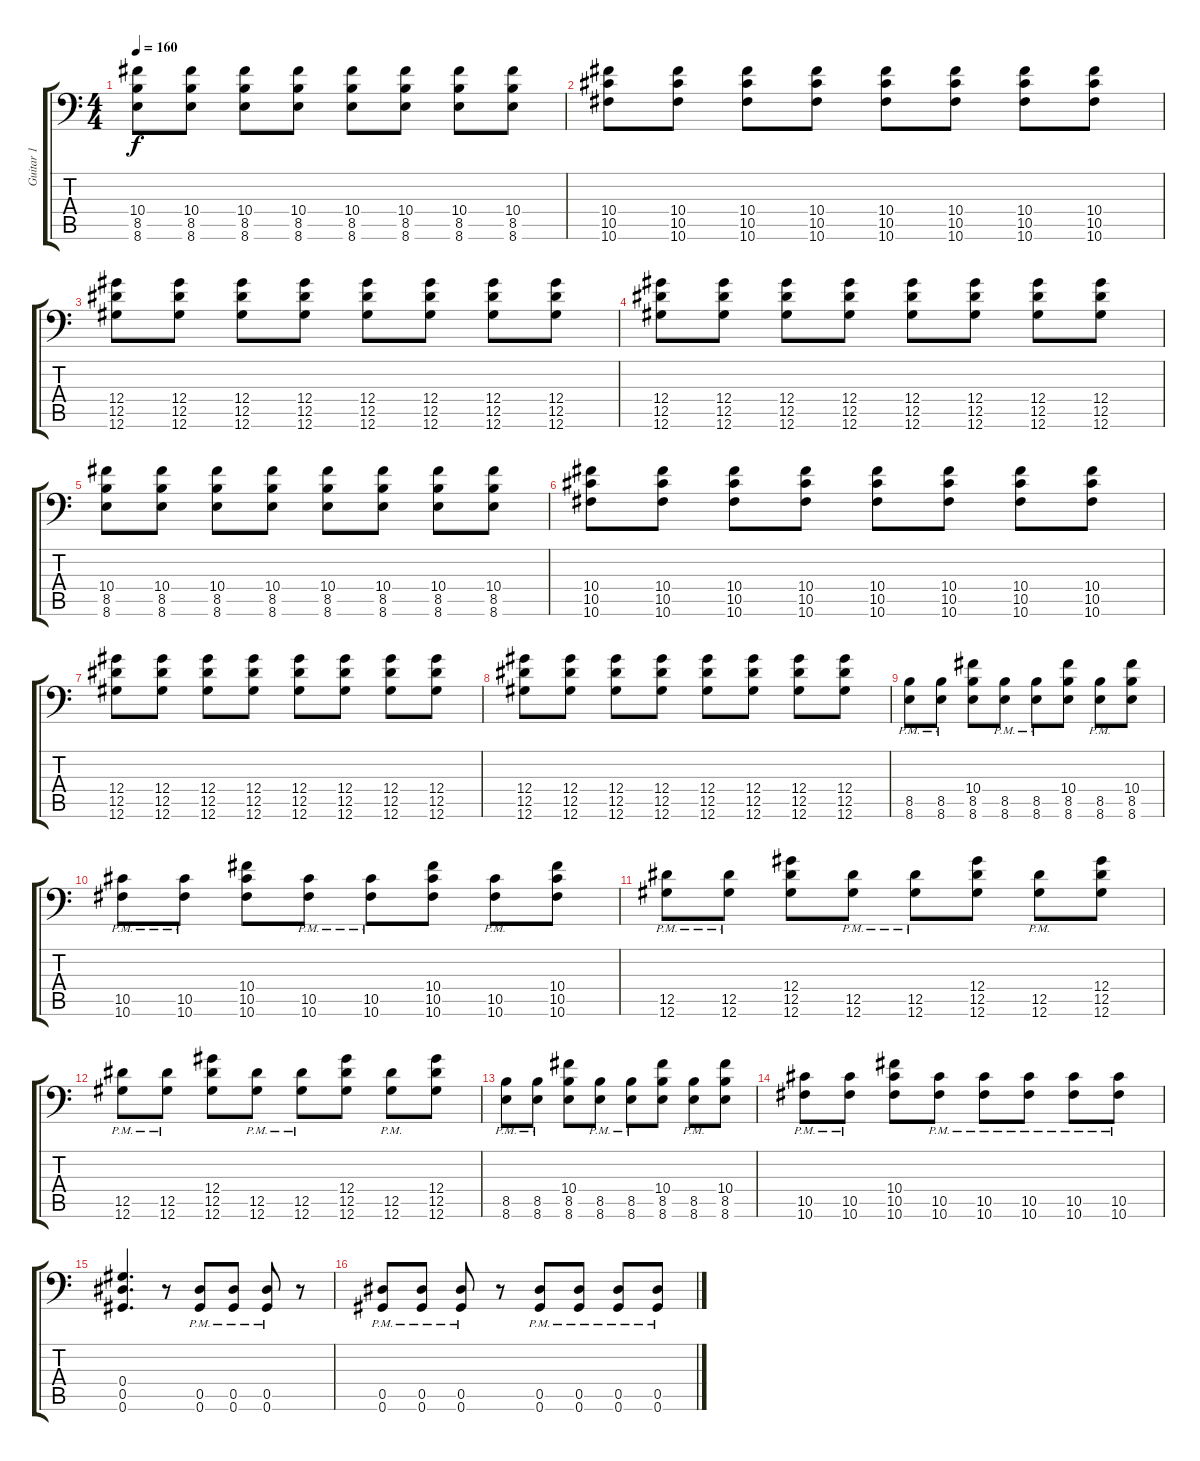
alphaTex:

\track ("Guitar 1" "Guitar 1") {instrument distortionguitar}
\staff {score tabs}
\tuning (Bb3 F3 Db3 Ab2 Eb2 Ab1) {hide}
\ts (4 4)
\tempo 160
\clef f4
\ks c
(10.4 8.5 8.6).8{dy f} (10.4 8.5 8.6).8 (10.4 8.5 8.6).8 (10.4 8.5 8.6).8 (10.4 8.5 8.6).8 (10.4 8.5 8.6).8 (10.4 8.5 8.6).8 (10.4 8.5 8.6).8 |
(10.4 10.5 10.6).8 (10.4 10.5 10.6).8 (10.4 10.5 10.6).8 (10.4 10.5 10.6).8 (10.4 10.5 10.6).8 (10.4 10.5 10.6).8 (10.4 10.5 10.6).8 (10.4 10.5 10.6).8 |
(12.4 12.5 12.6).8 (12.4 12.5 12.6).8 (12.4 12.5 12.6).8 (12.4 12.5 12.6).8 (12.4 12.5 12.6).8 (12.4 12.5 12.6).8 (12.4 12.5 12.6).8 (12.4 12.5 12.6).8 |
(12.4 12.5 12.6).8 (12.4 12.5 12.6).8 (12.4 12.5 12.6).8 (12.4 12.5 12.6).8 (12.4 12.5 12.6).8 (12.4 12.5 12.6).8 (12.4 12.5 12.6).8 (12.4 12.5 12.6).8 |
(10.4 8.5 8.6).8 (10.4 8.5 8.6).8 (10.4 8.5 8.6).8 (10.4 8.5 8.6).8 (10.4 8.5 8.6).8 (10.4 8.5 8.6).8 (10.4 8.5 8.6).8 (10.4 8.5 8.6).8 |
(10.4 10.5 10.6).8 (10.4 10.5 10.6).8 (10.4 10.5 10.6).8 (10.4 10.5 10.6).8 (10.4 10.5 10.6).8 (10.4 10.5 10.6).8 (10.4 10.5 10.6).8 (10.4 10.5 10.6).8 |
(12.4 12.5 12.6).8 (12.4 12.5 12.6).8 (12.4 12.5 12.6).8 (12.4 12.5 12.6).8 (12.4 12.5 12.6).8 (12.4 12.5 12.6).8 (12.4 12.5 12.6).8 (12.4 12.5 12.6).8 |
(12.4 12.5 12.6).8 (12.4 12.5 12.6).8 (12.4 12.5 12.6).8 (12.4 12.5 12.6).8 (12.4 12.5 12.6).8 (12.4 12.5 12.6).8 (12.4 12.5 12.6).8 (12.4 12.5 12.6).8 |
(8.5{pm} 8.6{pm}).8 (8.5{pm} 8.6{pm}).8 (10.4 8.5 8.6).8 (8.5{pm} 8.6{pm}).8 (8.5{pm} 8.6{pm}).8 (10.4 8.5 8.6).8 (8.5{pm} 8.6{pm}).8 (10.4 8.5 8.6).8 |
(10.5{pm} 10.6{pm}).8 (10.5{pm} 10.6{pm}).8 (10.4 10.5 10.6).8 (10.5{pm} 10.6{pm}).8 (10.5{pm} 10.6{pm}).8 (10.4 10.5 10.6).8 (10.5{pm} 10.6{pm}).8 (10.4 10.5 10.6).8 |
(12.5{pm} 12.6{pm}).8 (12.5{pm} 12.6{pm}).8 (12.4 12.5 12.6).8 (12.5{pm} 12.6{pm}).8 (12.5{pm} 12.6{pm}).8 (12.4 12.5 12.6).8 (12.5{pm} 12.6{pm}).8 (12.4 12.5 12.6).8 |
(12.5{pm} 12.6{pm}).8 (12.5{pm} 12.6{pm}).8 (12.4 12.5 12.6).8 (12.5{pm} 12.6{pm}).8 (12.5{pm} 12.6{pm}).8 (12.4 12.5 12.6).8 (12.5{pm} 12.6{pm}).8 (12.4 12.5 12.6).8 |
(8.5{pm} 8.6{pm}).8 (8.5{pm} 8.6{pm}).8 (10.4 8.5 8.6).8 (8.5{pm} 8.6{pm}).8 (8.5{pm} 8.6{pm}).8 (10.4 8.5 8.6).8 (8.5{pm} 8.6{pm}).8 (10.4 8.5 8.6).8 |
(10.5{pm} 10.6{pm}).8 (10.5{pm} 10.6{pm}).8 (10.4 10.5 10.6).8 (10.5{pm} 10.6{pm}).8 (10.5{pm} 10.6{pm}).8 (10.5{pm} 10.6{pm}).8 (10.5{pm} 10.6{pm}).8 (10.5{pm} 10.6{pm}).8 |
(0.4 0.5 0.6).4{d} r.8 (0.5{pm} 0.6{pm}).8 (0.5{pm} 0.6{pm}).8 (0.5{pm} 0.6{pm}).8 r.8 |
(0.5{pm} 0.6{pm}).8 (0.5{pm} 0.6{pm}).8 (0.5{pm} 0.6{pm}).8 r.8 (0.5{pm} 0.6{pm}).8 (0.5{pm} 0.6{pm}).8 (0.5{pm} 0.6{pm}).8 (0.5{pm} 0.6{pm}).8
